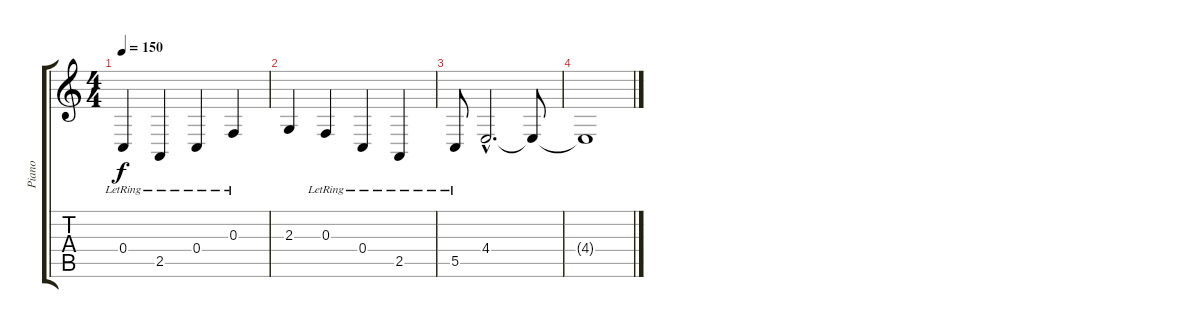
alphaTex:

\track ("Piano" "Piano") {instrument acousticgrandpiano}
\staff {score tabs}
\tuning (D4 A3 F3 C3 G2 D2) {hide}
\ts (4 4)
\tempo 150
\clef g2
\ks c
0.4{lr}.4{dy f} 2.5{lr}.4 0.4{lr}.4 0.3{lr}.4 |
2.3.4 0.3{lr}.4 0.4{lr}.4 2.5{lr}.4 |
5.5{lr}.8 4.4{hac}.2{d} 4.4{t}.8 |
4.4{t}.1
